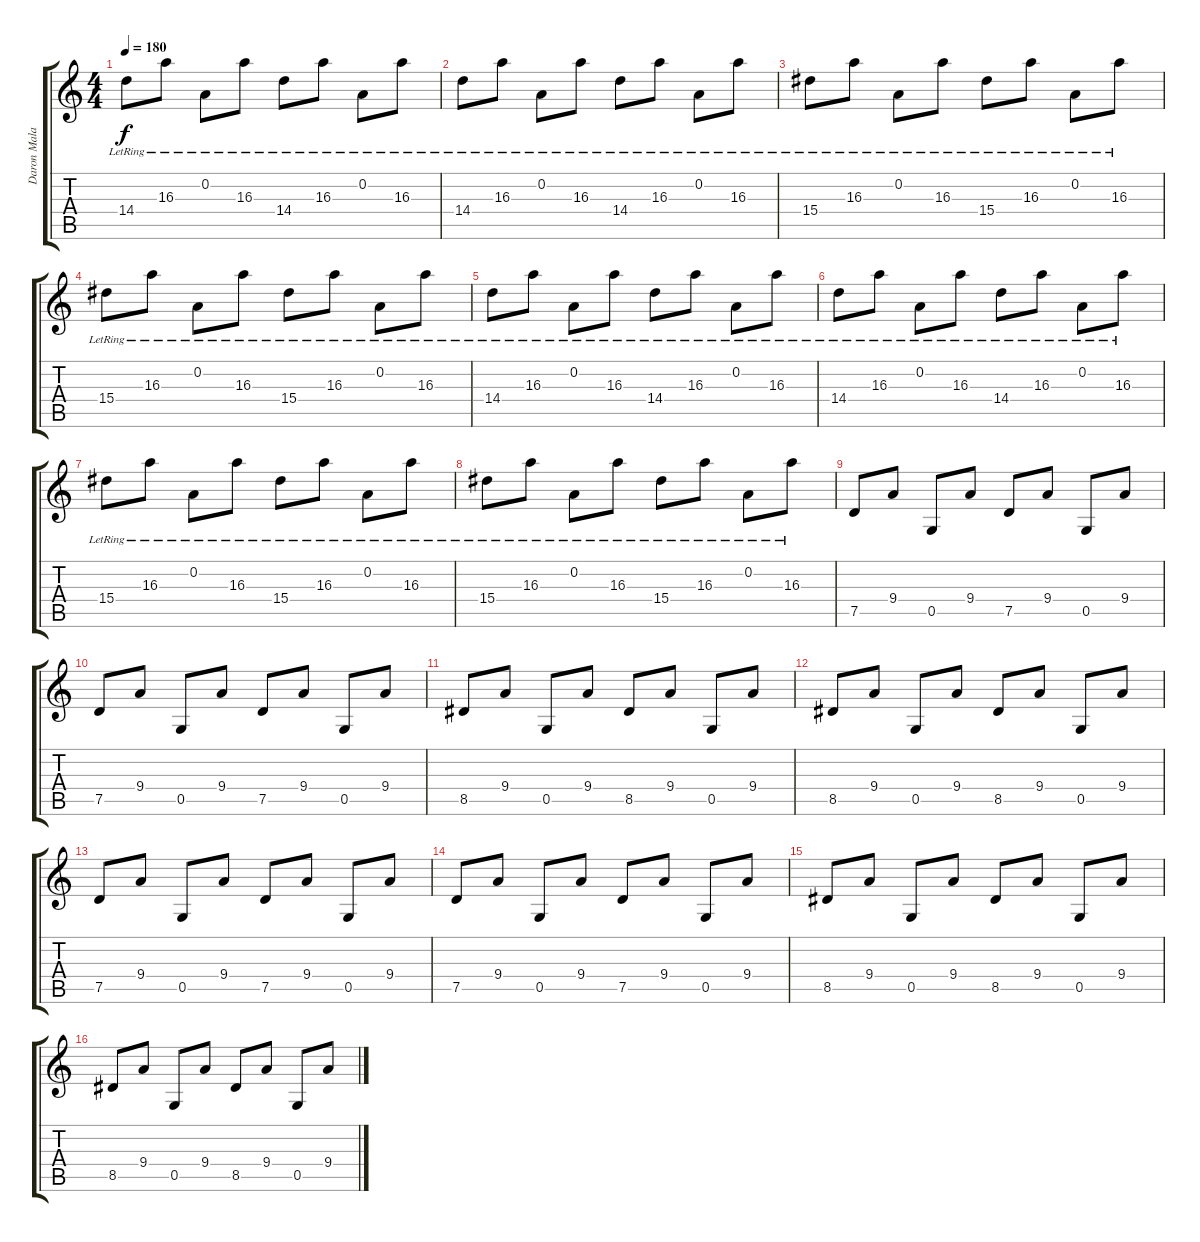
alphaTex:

\track ("Daron Malakian 1" "Daron Mala") {instrument electricguitarjazz}
\staff {score tabs}
\tuning (D4 A3 F3 C3 G2 C2) {hide}
\ts (4 4)
\tempo 180
\clef g2
\ks c
14.4{lr}.8{dy f instrument electricguitarjazz} 16.3{lr}.8 0.2{lr}.8 16.3{lr}.8 14.4{lr}.8 16.3{lr}.8 0.2{lr}.8 16.3{lr}.8 |
14.4{lr}.8 16.3{lr}.8 0.2{lr}.8 16.3{lr}.8 14.4{lr}.8 16.3{lr}.8 0.2{lr}.8 16.3{lr}.8 |
15.4{lr}.8 16.3{lr}.8 0.2{lr}.8 16.3{lr}.8 15.4{lr}.8 16.3{lr}.8 0.2{lr}.8 16.3{lr}.8 |
15.4{lr}.8 16.3{lr}.8 0.2{lr}.8 16.3{lr}.8 15.4{lr}.8 16.3{lr}.8 0.2{lr}.8 16.3{lr}.8 |
14.4{lr}.8 16.3{lr}.8 0.2{lr}.8 16.3{lr}.8 14.4{lr}.8 16.3{lr}.8 0.2{lr}.8 16.3{lr}.8 |
14.4{lr}.8 16.3{lr}.8 0.2{lr}.8 16.3{lr}.8 14.4{lr}.8 16.3{lr}.8 0.2{lr}.8 16.3{lr}.8 |
15.4{lr}.8 16.3{lr}.8 0.2{lr}.8 16.3{lr}.8 15.4{lr}.8 16.3{lr}.8 0.2{lr}.8 16.3{lr}.8 |
15.4{lr}.8 16.3{lr}.8 0.2{lr}.8 16.3{lr}.8 15.4{lr}.8 16.3{lr}.8 0.2{lr}.8 16.3{lr}.8 |
7.5.8{instrument overdrivenguitar} 9.4.8 0.5.8 9.4.8 7.5.8 9.4.8 0.5.8 9.4.8 |
7.5.8 9.4.8 0.5.8 9.4.8 7.5.8 9.4.8 0.5.8 9.4.8 |
8.5.8 9.4.8 0.5.8 9.4.8 8.5.8 9.4.8 0.5.8 9.4.8 |
8.5.8 9.4.8 0.5.8 9.4.8 8.5.8 9.4.8 0.5.8 9.4.8 |
7.5.8 9.4.8 0.5.8 9.4.8 7.5.8 9.4.8 0.5.8 9.4.8 |
7.5.8 9.4.8 0.5.8 9.4.8 7.5.8 9.4.8 0.5.8 9.4.8 |
8.5.8 9.4.8 0.5.8 9.4.8 8.5.8 9.4.8 0.5.8 9.4.8 |
8.5.8 9.4.8 0.5.8 9.4.8 8.5.8 9.4.8 0.5.8 9.4.8
